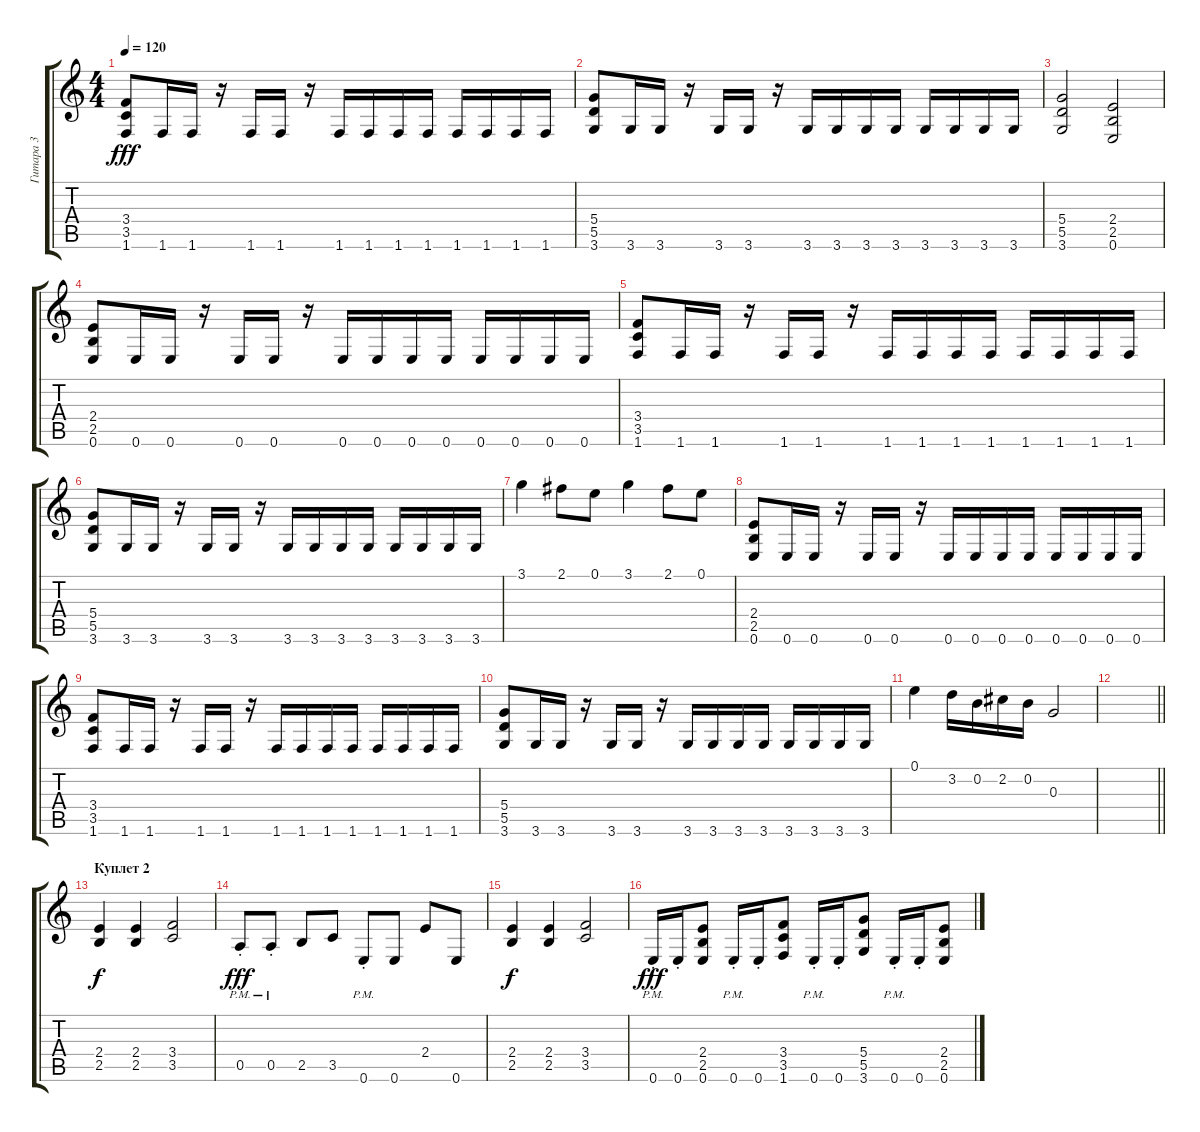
\track ("Гитара 3" "Гитара 3") {instrument distortionguitar}
\staff {score tabs}
\tuning (E4 B3 G3 D3 A2 E2) {hide}
\ts (4 4)
\tempo 120
\clef g2
\ks c
(3.4 3.5 1.6).8{dy fff} 1.6.16 1.6.16 r.16 1.6.16 1.6.16 r.16 1.6.16 1.6.16 1.6.16 1.6.16 1.6.16 1.6.16 1.6.16 1.6.16 |
(5.4 5.5 3.6).8 3.6.16 3.6.16 r.16 3.6.16 3.6.16 r.16 3.6.16 3.6.16 3.6.16 3.6.16 3.6.16 3.6.16 3.6.16 3.6.16 |
(5.4 5.5 3.6).2 (2.4 2.5 0.6).2 |
(2.4 2.5 0.6).8 0.6.16 0.6.16 r.16 0.6.16 0.6.16 r.16 0.6.16 0.6.16 0.6.16 0.6.16 0.6.16 0.6.16 0.6.16 0.6.16 |
(3.4 3.5 1.6).8 1.6.16 1.6.16 r.16 1.6.16 1.6.16 r.16 1.6.16 1.6.16 1.6.16 1.6.16 1.6.16 1.6.16 1.6.16 1.6.16 |
(5.4 5.5 3.6).8 3.6.16 3.6.16 r.16 3.6.16 3.6.16 r.16 3.6.16 3.6.16 3.6.16 3.6.16 3.6.16 3.6.16 3.6.16 3.6.16 |
3.1.4 2.1.8 0.1.8 3.1.4 2.1.8 0.1.8 |
(2.4 2.5 0.6).8 0.6.16 0.6.16 r.16 0.6.16 0.6.16 r.16 0.6.16 0.6.16 0.6.16 0.6.16 0.6.16 0.6.16 0.6.16 0.6.16 |
(3.4 3.5 1.6).8 1.6.16 1.6.16 r.16 1.6.16 1.6.16 r.16 1.6.16 1.6.16 1.6.16 1.6.16 1.6.16 1.6.16 1.6.16 1.6.16 |
(5.4 5.5 3.6).8 3.6.16 3.6.16 r.16 3.6.16 3.6.16 r.16 3.6.16 3.6.16 3.6.16 3.6.16 3.6.16 3.6.16 3.6.16 3.6.16 |
0.1.4 3.2.16 0.2.16 2.2.16 0.2.16 0.3.2 |
\barLineRight lightlight
|
\section ("" "Куплет 2")
(2.4 2.5).4{dy f} (2.4 2.5).4 (3.4 3.5).2 |
0.5{pm st}.8{dy fff} 0.5{pm st}.8 2.5.8 3.5.8 0.6{pm st}.8 0.6.8 2.4.8 0.6.8 |
(2.4 2.5).4{dy f} (2.4 2.5).4 (3.4 3.5).2 |
0.6{pm st}.16{dy fff} 0.6{st}.16 (2.4 2.5 0.6).8 0.6{pm st}.16 0.6{st}.16 (3.4 3.5 1.6).8 0.6{pm st}.16 0.6{st}.16 (5.4 5.5 3.6).8 0.6{pm st}.16 0.6{st}.16 (2.4 2.5 0.6).8
